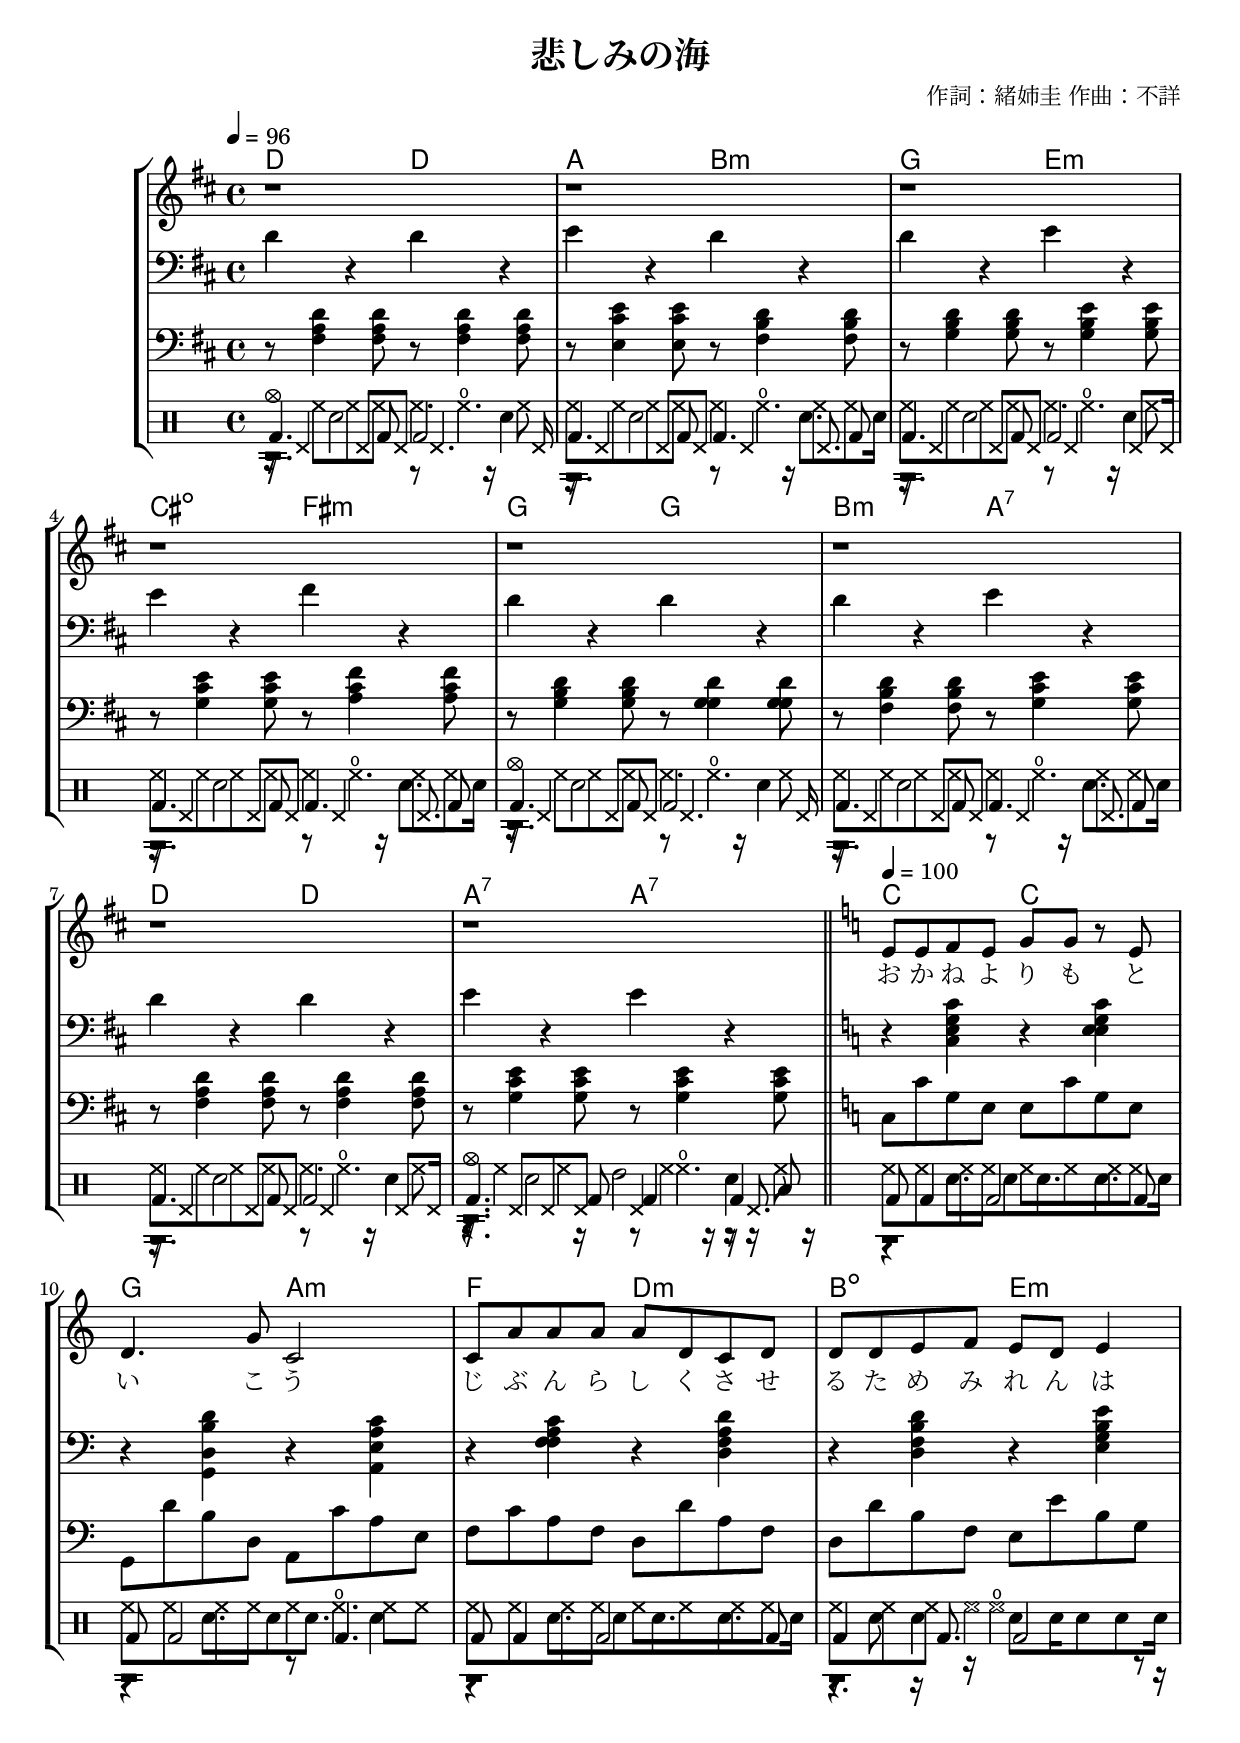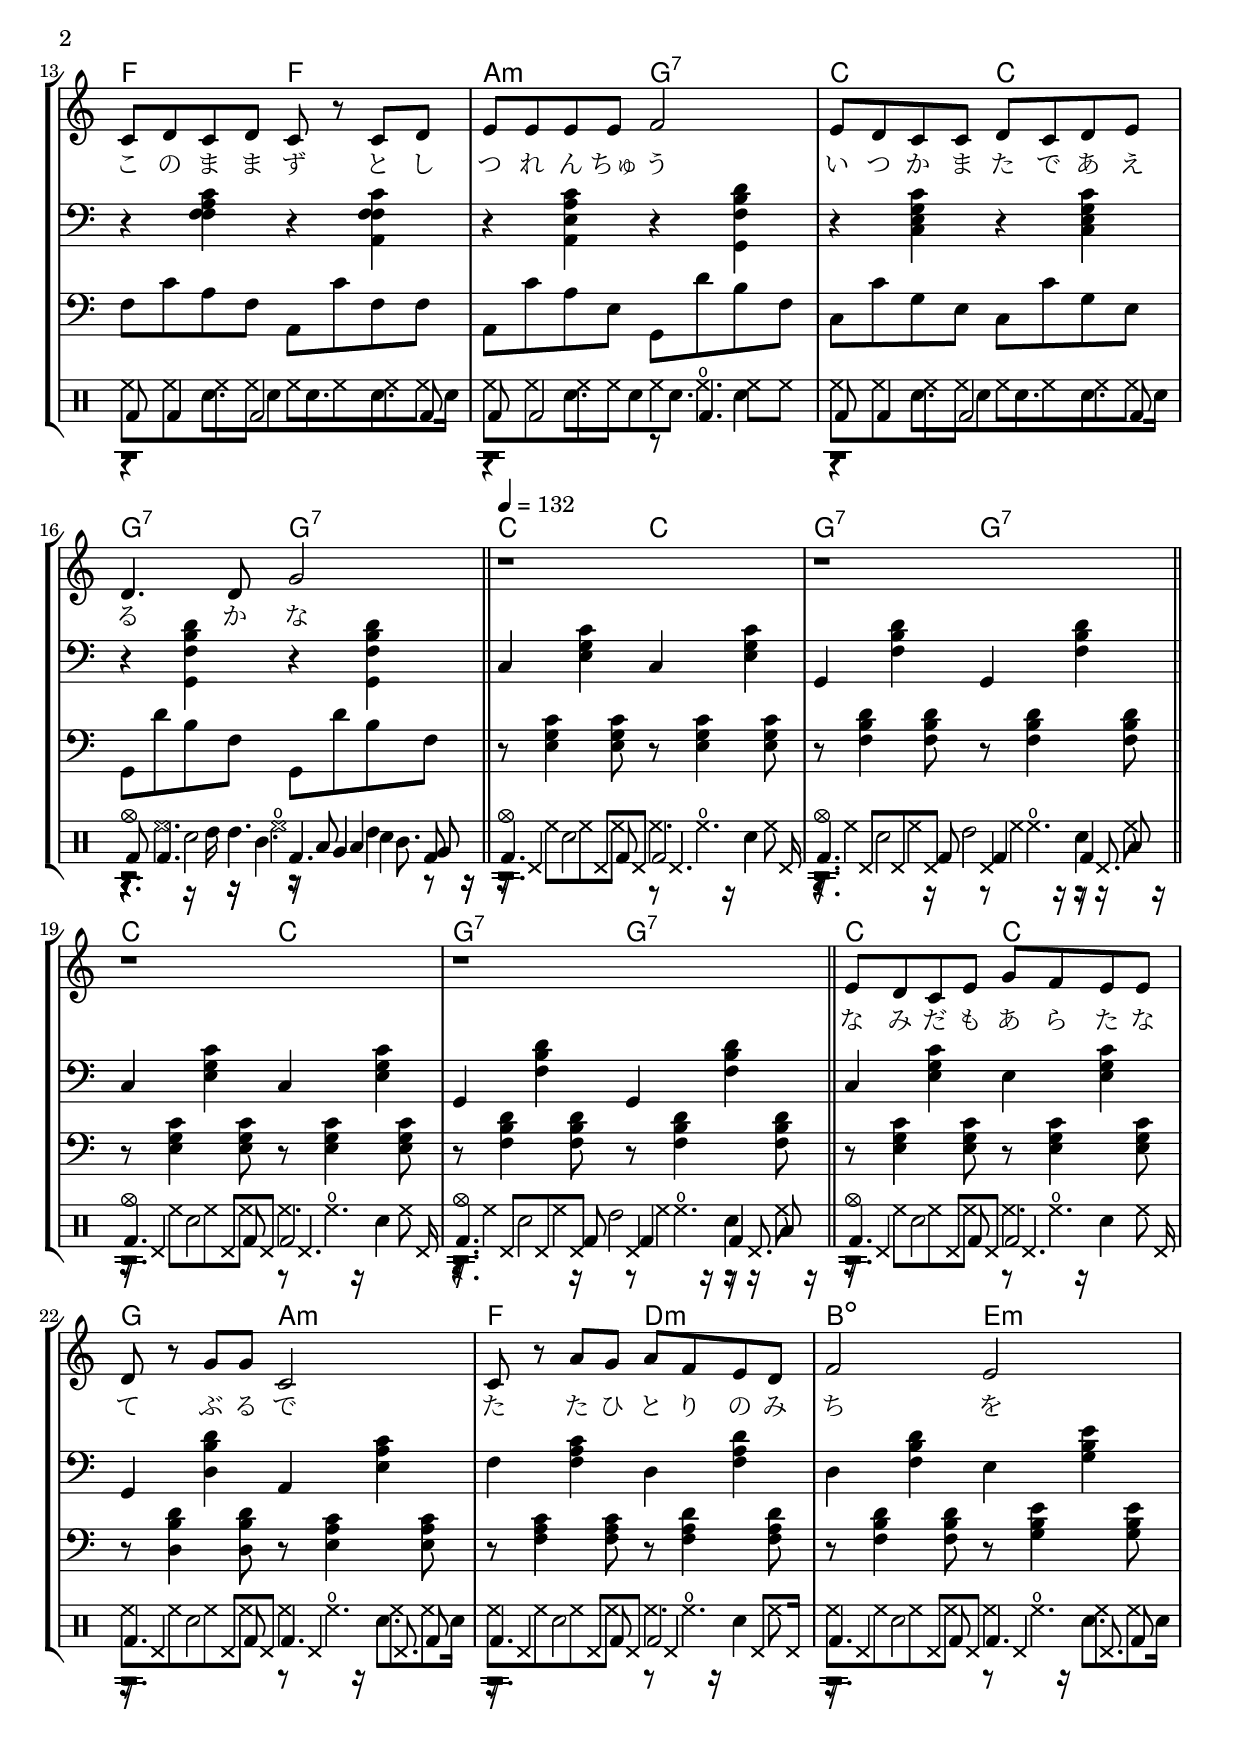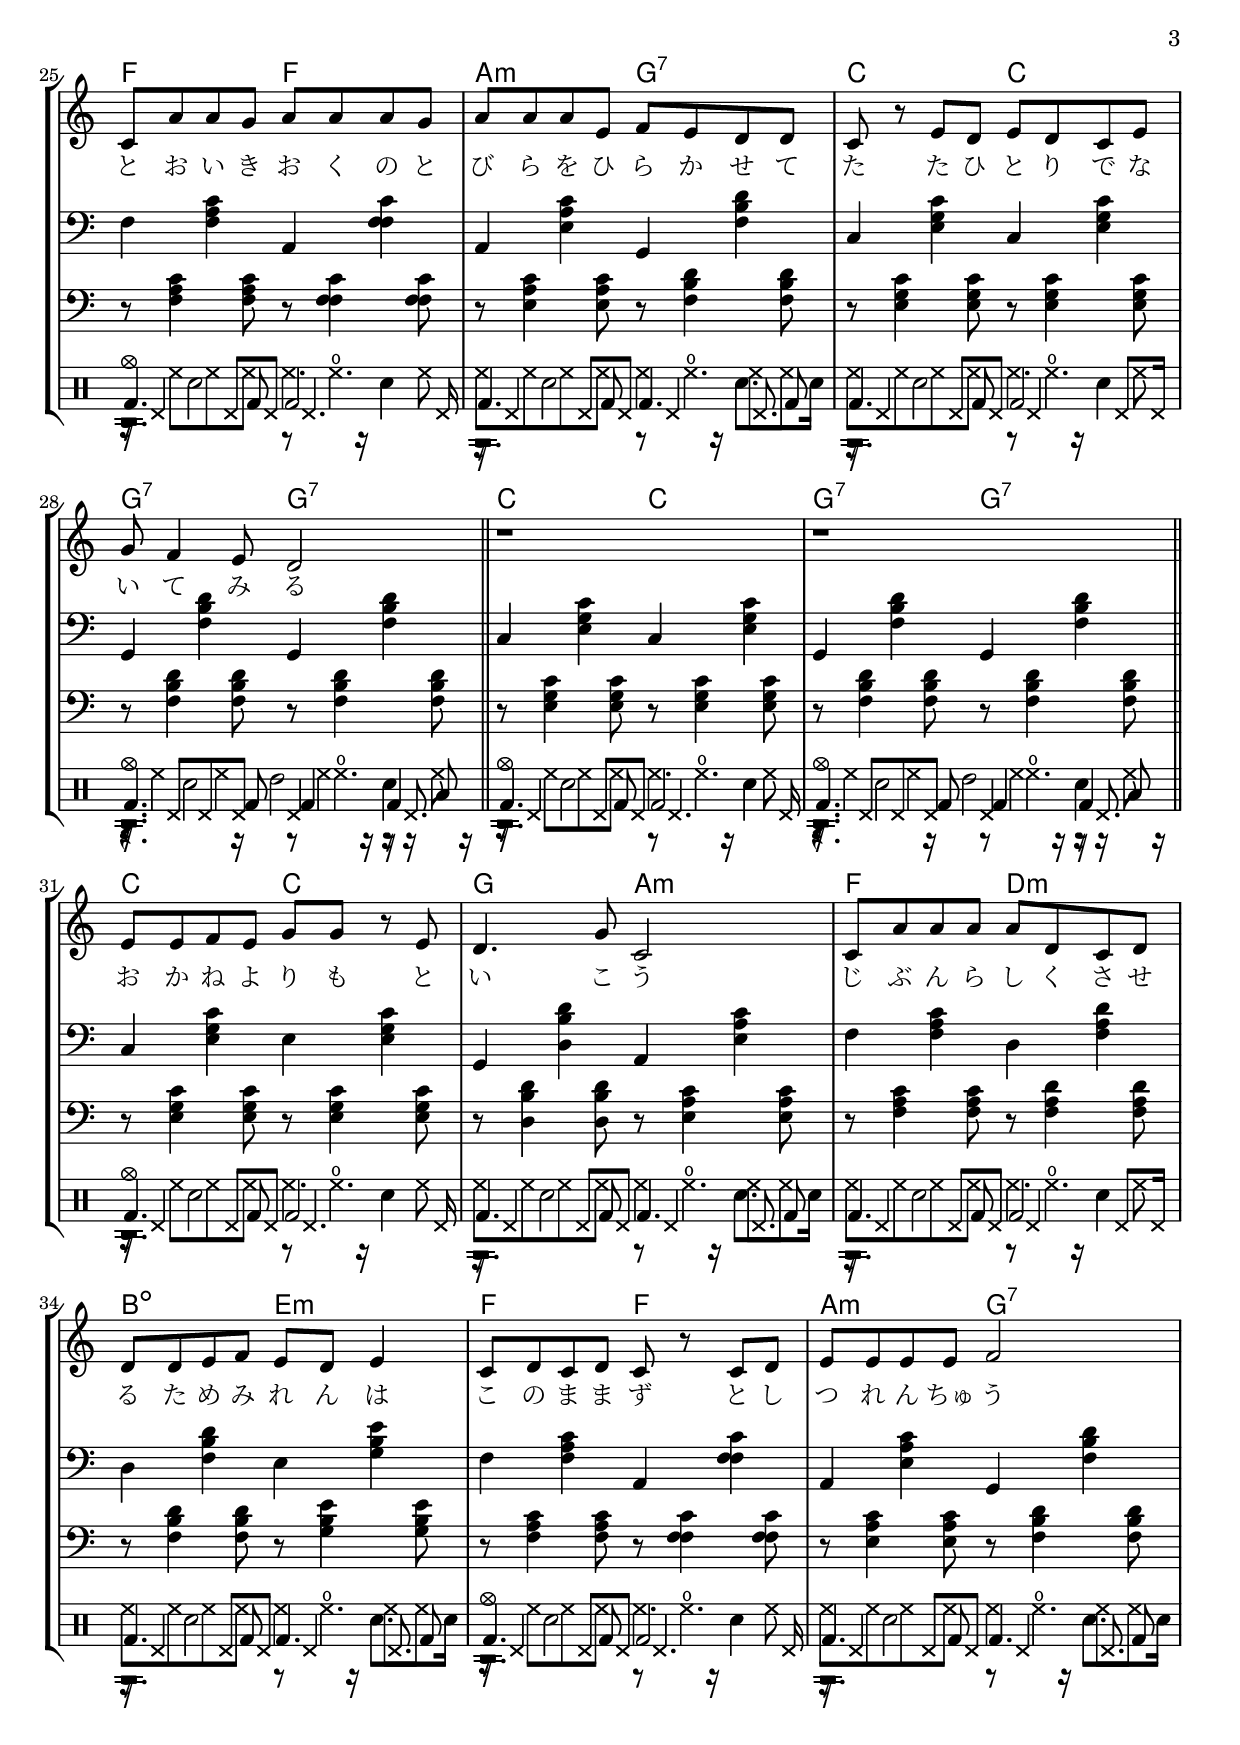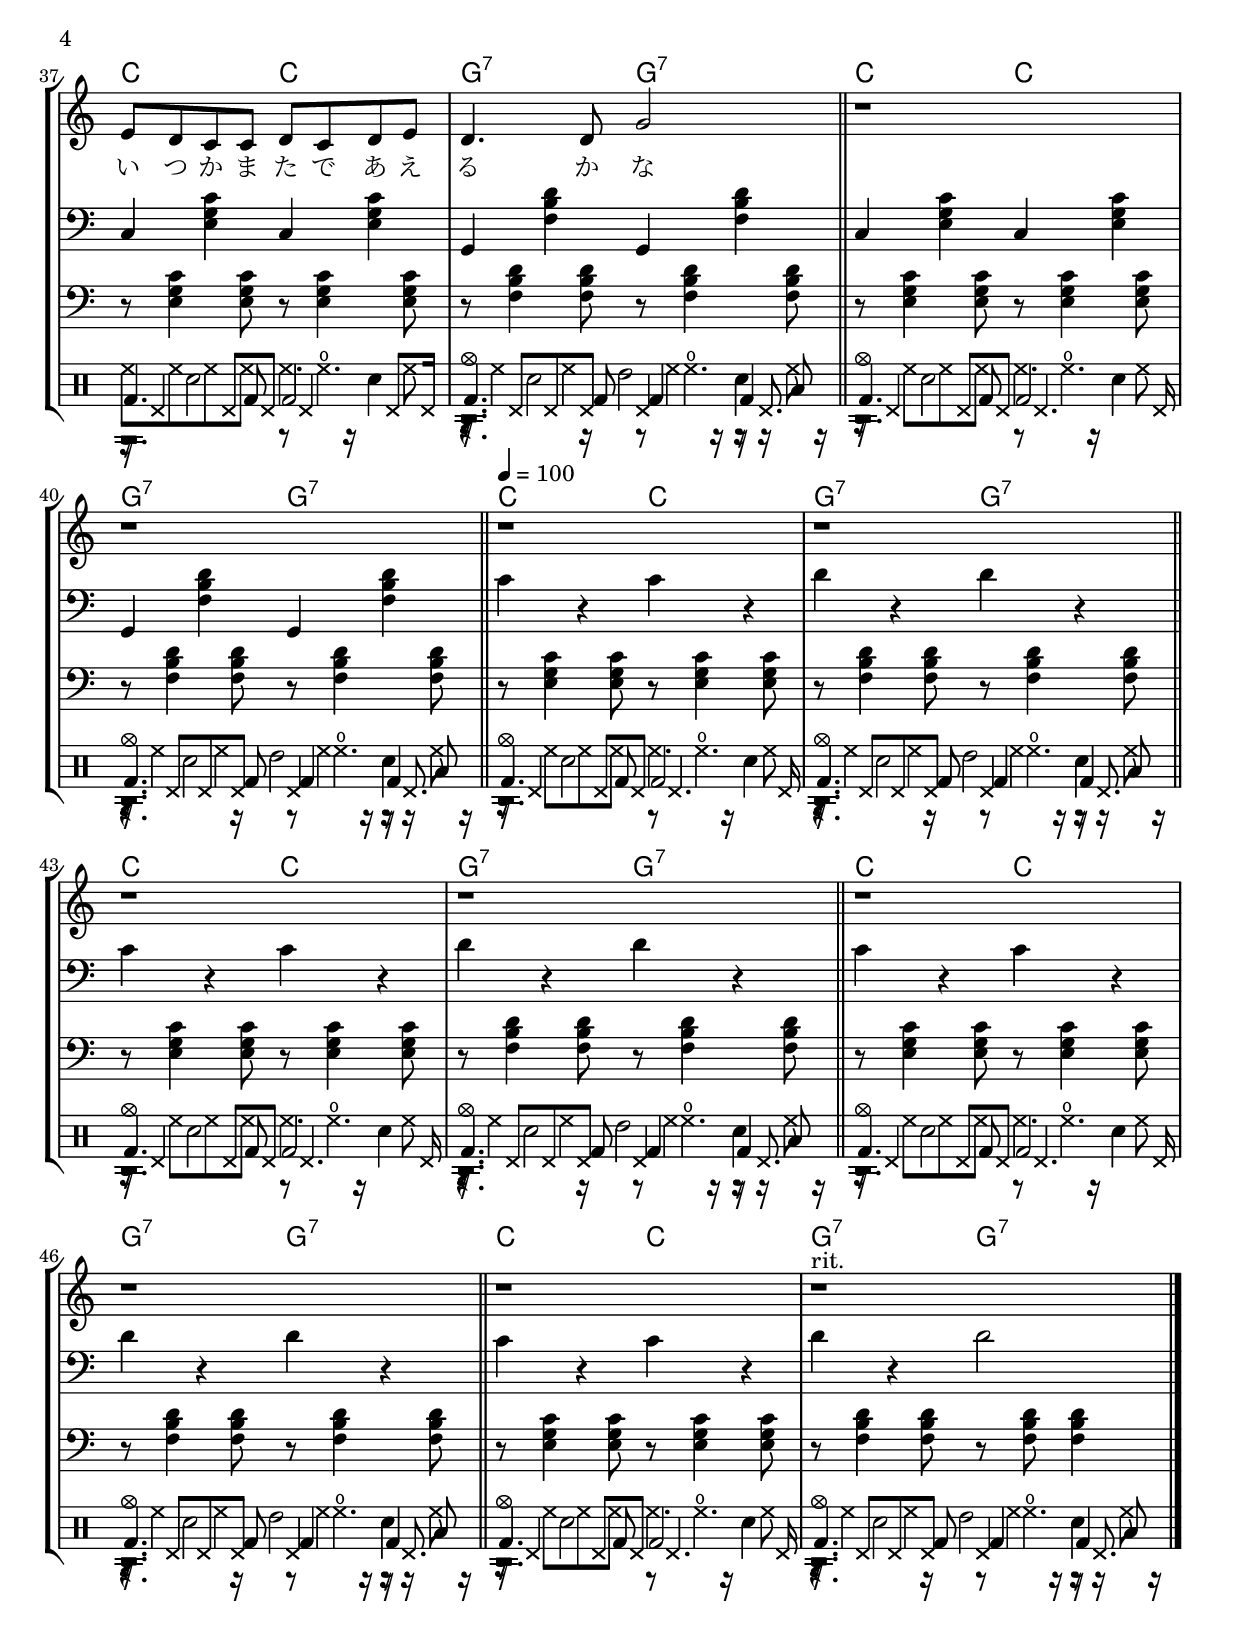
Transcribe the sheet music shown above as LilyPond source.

\version "2.12.1"

\header {
	title = \markup {悲しみの海}
	composer = \markup \center-column {"作詞：緒姉圭 作曲：不詳"}
}

harmony = \chordmode {
	d2 d a b:m g e:m cis:dim fis:m g g b:m a:7 d d a:7 a:7 

	c c g a:m f d:m b:dim e:m f f a:m g:7 c c g:7 g:7 

	c c g:7 g:7 

	c c g:7 g:7 

	c c g a:m f d:m b:dim e:m f f a:m g:7 c c g:7 g:7 

	c c g:7 g:7 

	c c g a:m f d:m b:dim e:m f f a:m g:7 c c g:7 g:7 

	c c g:7 g:7 

	c c g:7 g:7 

	c c g:7 g:7 

	c c g:7 g:7 

	c c g:7 g:7 
}

melody = {
	\key d \major
	\tempo 4 = 96
	r1 | r1 | r1 | r1 | r1 | r1 | r1 | r1   
	\set Staff.midiInstrument = #"fss0.35"
		\key c \major
	\tempo 4 = 100
 e'8  e'8  f'8  e'8  g'8  g'8  r8  e'8 
	d'4.  g'8  c'2 
	c'8  a'8  a'8  a'8  a'8  d'8  c'8  d'8 
	d'8  d'8  e'8  f'8  e'8  d'8  e'4 
	c'8  d'8  c'8  d'8  c'8  r8  c'8  d'8 
	e'8  e'8  e'8  e'8  f'2 
	e'8  d'8  c'8  c'8  d'8  c'8  d'8  e'8 
	d'4.  d'8  g'2
	\tempo 4 = 132
	r1 | r1   
	r1 | r1   
	\set Staff.midiInstrument = #"fss0.35"
	 e'8  d'8  c'8  e'8  g'8  f'8  e'8  e'8 
	d'8  r8  g'8  g'8  c'2 
	c'8  r8  a'8  g'8  a'8  f'8  e'8  d'8 
	f'2  e'2 
	c'8  a'8  a'8  g'8  a'8  a'8  a'8  g'8 
	a'8  a'8  a'8  e'8  f'8  e'8  d'8  d'8 
	c'8  r8  e'8  d'8  e'8  d'8  c'8  e'8 
	g'8  f'4  e'8  d'2
	r1 | r1   
	\set Staff.midiInstrument = #"fss0.42"
	 e'8  e'8  f'8  e'8  g'8  g'8  r8  e'8 
	d'4.  g'8  c'2 
	c'8  a'8  a'8  a'8  a'8  d'8  c'8  d'8 
	d'8  d'8  e'8  f'8  e'8  d'8  e'4 
	c'8  d'8  c'8  d'8  c'8  r8  c'8  d'8 
	e'8  e'8  e'8  e'8  f'2 
	e'8  d'8  c'8  c'8  d'8  c'8  d'8  e'8 
	d'4.  d'8  g'2
	r1 | r1   
	\tempo 4 = 100
	r1 | r1   
	r1 | r1   
	r1 | r1   
	r1 | r1^"rit." \bar "|."
}

words = \lyricmode {
	
	お  か  ね  よ  り  も  と  い  こ  う  じ  ぶ  ん  ら  し  く  さ  せ  る  た  め  み  れ  ん  は  こ  の  ま  ま  ず  と  し  つ  れ  ん  ちゅ  う  い  つ  か  ま  た  で  あ  え  る  か  な  
	
	
	な  み  だ  も  あ  ら  た  な  て  ぶ  る  で  た  た  ひ  と  り  の  み  ち  を  と  お  い  き  お  く  の  と  び  ら  を  ひ  ら  か  せ  て  た  た  ひ  と  り  で  な  い  て  み  る  
	
	お  か  ね  よ  り  も  と  い  こ  う  じ  ぶ  ん  ら  し  く  さ  せ  る  た  め  み  れ  ん  は  こ  の  ま  ま  ず  と  し  つ  れ  ん  ちゅ  う  い  つ  か  ま  た  で  あ  え  る  か  な  
	
	
	
	
	
}

tempochange = {
	\tempo 4 = 96
	r1 | r1 | r1 | r1 | r1 | r1 | r1 | r1 \bar "||"
	\tempo 4 = 100
	r1 | r1 | r1 | r1 | r1 | r1 | r1 | r1 \bar "||"
	\tempo 4 = 132
	r1 | r1 \bar "||"
	\tempo 4 = 132
	r1 | r1 \bar "||"
	\tempo 4 = 132
	r1 | r1 | r1 | r1 | r1 | r1 | r1 | r1 \bar "||"
	\tempo 4 = 132
	r1 | r1 \bar "||"
	\tempo 4 = 132
	r1 | r1 | r1 | r1 | r1 | r1 | r1 | r1 \bar "||"
	\tempo 4 = 132
	r1 | r1 \bar "||"
	\tempo 4 = 100
	r1 | r1 \bar "||"
	\tempo 4 = 100
	r1 | r1 \bar "||"
	\tempo 4 = 100
	r1 | r1 \bar "||"
	\tempo 4 = 100
	r1 | \tempo 4 = 75 r2 \tempo 4 = 66 r2 \bar "|."
}

mainacc = {
	\clef bass
	\set Staff.midiInstrument = #"Electric Grand"
	\key d \major
	\tempo 4 = 96
	d'4 r4
	d'4 r4
	e'4 r4
	d'4 r4
	d'4 r4
	e'4 r4
	e'4 r4
	fis'4 r4
	d'4 r4
	d'4 r4
	d'4 r4
	e'4 r4
	d'4 r4
	d'4 r4
	e'4 r4
	e'4 r4
	\bar "||"

	\set Staff.midiInstrument = #"Flute"
	\key c \major
	\tempo 4 = 100
	r4 <c e g c'>4
	r4 <e e g c'>4
	r4 <g, d b d'>4
	r4 <a, e a c'>4
	r4 <f f a c'>4
	r4 <d f a d'>4
	r4 <d f b d'>4
	r4 <e g b e'>4
	r4 <f f a c'>4
	r4 <a, f f c'>4
	r4 <a, e a c'>4
	r4 <g, f b d'>4
	r4 <c e g c'>4
	r4 <c e g c'>4
	r4 <g, f b d'>4
	r4 <g, f b d'>4
	\bar "||"

	\set Staff.midiInstrument = #"Flute"
	\tempo 4 = 132
	c4 <e g c'>4
	c4 <e g c'>4
	g,4 <f b d'>4
	g,4 <f b d'>4
	\bar "||"

	\set Staff.midiInstrument = #"Flute"
	c4 <e g c'>4
	c4 <e g c'>4
	g,4 <f b d'>4
	g,4 <f b d'>4
	\bar "||"

	\set Staff.midiInstrument = #"Flute"
	c4 <e g c'>4
	e4 <e g c'>4
	g,4 <d b d'>4
	a,4 <e a c'>4
	f4 <f a c'>4
	d4 <f a d'>4
	d4 <f b d'>4
	e4 <g b e'>4
	f4 <f a c'>4
	a,4 <f f c'>4
	a,4 <e a c'>4
	g,4 <f b d'>4
	c4 <e g c'>4
	c4 <e g c'>4
	g,4 <f b d'>4
	g,4 <f b d'>4
	\bar "||"

	\set Staff.midiInstrument = #"Flute"
	c4 <e g c'>4
	c4 <e g c'>4
	g,4 <f b d'>4
	g,4 <f b d'>4
	\bar "||"

	\set Staff.midiInstrument = #"Flute"
	c4 <e g c'>4
	e4 <e g c'>4
	g,4 <d b d'>4
	a,4 <e a c'>4
	f4 <f a c'>4
	d4 <f a d'>4
	d4 <f b d'>4
	e4 <g b e'>4
	f4 <f a c'>4
	a,4 <f f c'>4
	a,4 <e a c'>4
	g,4 <f b d'>4
	c4 <e g c'>4
	c4 <e g c'>4
	g,4 <f b d'>4
	g,4 <f b d'>4
	\bar "||"

	\set Staff.midiInstrument = #"Flute"
	c4 <e g c'>4
	c4 <e g c'>4
	g,4 <f b d'>4
	g,4 <f b d'>4
	\bar "||"

	\set Staff.midiInstrument = #"Electric Grand"
	\tempo 4 = 100
	c'4 r4
	c'4 r4
	d'4 r4
	d'4 r4
	\bar "||"

	\set Staff.midiInstrument = #"Electric Grand"
	c'4 r4
	c'4 r4
	d'4 r4
	d'4 r4
	\bar "||"

	\set Staff.midiInstrument = #"Electric Grand"
	c'4 r4
	c'4 r4
	d'4 r4
	d'4 r4
	\bar "||"

	\set Staff.midiInstrument = #"Electric Grand"
	c'4 r4
	c'4 r4
	d'4 r4
	d'2
	\bar "|."
}

subacc = {
	\clef bass
	\set Staff.midiInstrument = #"Electric Grand"
	\key d \major
	\tempo 4 = 96
	r8 <fis a d'>4 <fis a d'>8
	r8 <fis a d'>4 <fis a d'>8
	r8 <e cis' e'>4 <e cis' e'>8
	r8 <fis b d'>4 <fis b d'>8
	r8 <g b d'>4 <g b d'>8
	r8 <g b e'>4 <g b e'>8
	r8 <g cis' e'>4 <g cis' e'>8
	r8 <a cis' fis'>4 <a cis' fis'>8
	r8 <g b d'>4 <g b d'>8
	r8 <g g d'>4 <g g d'>8
	r8 <fis b d'>4 <fis b d'>8
	r8 <g cis' e'>4 <g cis' e'>8
	r8 <fis a d'>4 <fis a d'>8
	r8 <fis a d'>4 <fis a d'>8
	r8 <g cis' e'>4 <g cis' e'>8
	r8 <g cis' e'>4 <g cis' e'>8
	\bar "||"

	\set Staff.midiInstrument = #"Electric Grand"
	\key c \major
	\tempo 4 = 100
	c8 c' g e
	e8 c' g e
	g,8 d' b d
	a,8 c' a e
	f8 c' a f
	d8 d' a f
	d8 d' b f
	e8 e' b g
	f8 c' a f
	a,8 c' f f
	a,8 c' a e
	g,8 d' b f
	c8 c' g e
	c8 c' g e
	g,8 d' b f
	g,8 d' b f
	\bar "||"

	\set Staff.midiInstrument = #"Pad 4 (choir)"
	\tempo 4 = 132
	r8 <e g c'>4 <e g c'>8
	r8 <e g c'>4 <e g c'>8
	r8 <f b d'>4 <f b d'>8
	r8 <f b d'>4 <f b d'>8
	\bar "||"

	\set Staff.midiInstrument = #"Pad 4 (choir)"
	r8 <e g c'>4 <e g c'>8
	r8 <e g c'>4 <e g c'>8
	r8 <f b d'>4 <f b d'>8
	r8 <f b d'>4 <f b d'>8
	\bar "||"

	\set Staff.midiInstrument = #"Pad 4 (choir)"
	r8 <e g c'>4 <e g c'>8
	r8 <e g c'>4 <e g c'>8
	r8 <d b d'>4 <d b d'>8
	r8 <e a c'>4 <e a c'>8
	r8 <f a c'>4 <f a c'>8
	r8 <f a d'>4 <f a d'>8
	r8 <f b d'>4 <f b d'>8
	r8 <g b e'>4 <g b e'>8
	r8 <f a c'>4 <f a c'>8
	r8 <f f c'>4 <f f c'>8
	r8 <e a c'>4 <e a c'>8
	r8 <f b d'>4 <f b d'>8
	r8 <e g c'>4 <e g c'>8
	r8 <e g c'>4 <e g c'>8
	r8 <f b d'>4 <f b d'>8
	r8 <f b d'>4 <f b d'>8
	\bar "||"

	\set Staff.midiInstrument = #"Pad 4 (choir)"
	r8 <e g c'>4 <e g c'>8
	r8 <e g c'>4 <e g c'>8
	r8 <f b d'>4 <f b d'>8
	r8 <f b d'>4 <f b d'>8
	\bar "||"

	\set Staff.midiInstrument = #"Pad 4 (choir)"
	r8 <e g c'>4 <e g c'>8
	r8 <e g c'>4 <e g c'>8
	r8 <d b d'>4 <d b d'>8
	r8 <e a c'>4 <e a c'>8
	r8 <f a c'>4 <f a c'>8
	r8 <f a d'>4 <f a d'>8
	r8 <f b d'>4 <f b d'>8
	r8 <g b e'>4 <g b e'>8
	r8 <f a c'>4 <f a c'>8
	r8 <f f c'>4 <f f c'>8
	r8 <e a c'>4 <e a c'>8
	r8 <f b d'>4 <f b d'>8
	r8 <e g c'>4 <e g c'>8
	r8 <e g c'>4 <e g c'>8
	r8 <f b d'>4 <f b d'>8
	r8 <f b d'>4 <f b d'>8
	\bar "||"

	\set Staff.midiInstrument = #"Pad 4 (choir)"
	r8 <e g c'>4 <e g c'>8
	r8 <e g c'>4 <e g c'>8
	r8 <f b d'>4 <f b d'>8
	r8 <f b d'>4 <f b d'>8
	\bar "||"

	\set Staff.midiInstrument = #"Pad 4 (choir)"
	\tempo 4 = 100
	r8 <e g c'>4 <e g c'>8
	r8 <e g c'>4 <e g c'>8
	r8 <f b d'>4 <f b d'>8
	r8 <f b d'>4 <f b d'>8
	\bar "||"

	\set Staff.midiInstrument = #"Pad 4 (choir)"
	r8 <e g c'>4 <e g c'>8
	r8 <e g c'>4 <e g c'>8
	r8 <f b d'>4 <f b d'>8
	r8 <f b d'>4 <f b d'>8
	\bar "||"

	\set Staff.midiInstrument = #"Pad 4 (choir)"
	r8 <e g c'>4 <e g c'>8
	r8 <e g c'>4 <e g c'>8
	r8 <f b d'>4 <f b d'>8
	r8 <f b d'>4 <f b d'>8
	\bar "||"

	\set Staff.midiInstrument = #"Pad 4 (choir)"
	r8 <e g c'>4 <e g c'>8
	r8 <e g c'>4 <e g c'>8
	r8 <f b d'>4 <f b d'>8
	r8 <f b d'>8 <f b d'>4
	\bar "|."
}

percA = {
	\drummode {
	r2 r8 hho4.  |r2 r8 hho4.  |r2 r8 hho4.  |r2 r8 hho4.  |r2 r8 hho4.  |r2 r8 hho4.  |r2 r8 hho4.  |r2 r8 hho4.  \bar "||"
	hh8 hh8 hh8 hh8 hh8 hh8 hh8 hh8  |hh8 hh8 hh8 hh8 hh4 hh8 hh8  |hh8 hh8 hh8 hh8 hh8 hh8 hh8 hh8  |hh8 hh8 hh8 hh2 r8  |hh8 hh8 hh8 hh8 hh8 hh8 hh8 hh8  |hh8 hh8 hh8 hh8 hh4 hh8 hh8  |hh8 hh8 hh8 hh8 hh8 hh8 hh8 hh8  |r8 hh2. r8  \bar "||"
	r2 r8 hho4.  |r2 r8 hho4.  \bar "||"
	r2 r8 hho4.  |r2 r8 hho4.  \bar "||"
	r2 r8 hho4.  |r2 r8 hho4.  |r2 r8 hho4.  |r2 r8 hho4.  |r2 r8 hho4.  |r2 r8 hho4.  |r2 r8 hho4.  |r2 r8 hho4.  \bar "||"
	r2 r8 hho4.  |r2 r8 hho4.  \bar "||"
	r2 r8 hho4.  |r2 r8 hho4.  |r2 r8 hho4.  |r2 r8 hho4.  |r2 r8 hho4.  |r2 r8 hho4.  |r2 r8 hho4.  |r2 r8 hho4.  \bar "||"
	r2 r8 hho4.  |r2 r8 hho4.  \bar "||"
	r2 r8 hho4.  |r2 r8 hho4.  \bar "||"
	r2 r8 hho4.  |r2 r8 hho4.  \bar "||"
	r2 r8 hho4.  |r2 r8 hho4.  \bar "||"
	r2 r8 hho4.  |r2 r8 hho4.  \bar "|."
	}
}

percB = {
	\drummode {
	r8 hh8 hh8 hh8 hh4. hh8  |hh8 hh8 hh8 hh8 hh4 hh8 hh8  |hh8 hh8 hh8 hh8 hh4. hh8  |hh8 hh8 hh8 hh8 hh4 hh8 hh8  |r8 hh8 hh8 hh8 hh4. hh8  |hh8 hh8 hh8 hh8 hh4 hh8 hh8  |hh8 hh8 hh8 hh8 hh4. hh8  |r16 hh4 hh4 hh4 r16 hh8  \bar "||"
	r4 sn8. sn8 sn8. sn8. sn16  |r4 sn8. sn8 sn8. sn4  |r4 sn8. sn8 sn8. sn8. sn16  |r8 sn8 sn4 sn8 sn16 sn8 sn8 sn16  |r4 sn8. sn8 sn8. sn8. sn16  |r4 sn8. sn8 sn8. sn4  |r4 sn8. sn8 sn8. sn8. sn16  |r4 sn2 sn4  \bar "||"
	r8 hh8 hh8 hh8 hh4. hh8  |r16 hh4 hh4 hh4 r16 hh8  \bar "||"
	r8 hh8 hh8 hh8 hh4. hh8  |r16 hh4 hh4 hh4 r16 hh8  \bar "||"
	r8 hh8 hh8 hh8 hh4. hh8  |hh8 hh8 hh8 hh8 hh4 hh8 hh8  |hh8 hh8 hh8 hh8 hh4. hh8  |hh8 hh8 hh8 hh8 hh4 hh8 hh8  |r8 hh8 hh8 hh8 hh4. hh8  |hh8 hh8 hh8 hh8 hh4 hh8 hh8  |hh8 hh8 hh8 hh8 hh4. hh8  |r16 hh4 hh4 hh4 r16 hh8  \bar "||"
	r8 hh8 hh8 hh8 hh4. hh8  |r16 hh4 hh4 hh4 r16 hh8  \bar "||"
	r8 hh8 hh8 hh8 hh4. hh8  |hh8 hh8 hh8 hh8 hh4 hh8 hh8  |hh8 hh8 hh8 hh8 hh4. hh8  |hh8 hh8 hh8 hh8 hh4 hh8 hh8  |r8 hh8 hh8 hh8 hh4. hh8  |hh8 hh8 hh8 hh8 hh4 hh8 hh8  |hh8 hh8 hh8 hh8 hh4. hh8  |r16 hh4 hh4 hh4 r16 hh8  \bar "||"
	r8 hh8 hh8 hh8 hh4. hh8  |r16 hh4 hh4 hh4 r16 hh8  \bar "||"
	r8 hh8 hh8 hh8 hh4. hh8  |r16 hh4 hh4 hh4 r16 hh8  \bar "||"
	r8 hh8 hh8 hh8 hh4. hh8  |r16 hh4 hh4 hh4 r16 hh8  \bar "||"
	r8 hh8 hh8 hh8 hh4. hh8  |r16 hh4 hh4 hh4 r16 hh8  \bar "||"
	r8 hh8 hh8 hh8 hh4. hh8  |r16 hh4 hh4 hh4 r16 hh8  \bar "|."
	}
}

percC = {
	\drummode {
	r16 hhp4 hhp8 hhp8 hhp4. hhp16  |r16 hhp4 hhp8 hhp8 hhp4 hhp8.  |r16 hhp4 hhp8 hhp8 hhp4 hhp8 hhp16  |r16 hhp4 hhp8 hhp8 hhp4 hhp8.  |r16 hhp4 hhp8 hhp8 hhp4. hhp16  |r16 hhp4 hhp8 hhp8 hhp4 hhp8.  |r16 hhp4 hhp8 hhp8 hhp4 hhp8 hhp16  |r8 hhp8 hhp8 hhp8 hhp4 r16 hhp8.  \bar "||"
	bd8 bd4 bd2 bd8  |bd8 bd2 bd4.  |bd8 bd4 bd2 bd8  |bd4 r16 bd8. bd2  |bd8 bd4 bd2 bd8  |bd8 bd2 bd4.  |bd8 bd4 bd2 bd8  |bd8 bd4. bd4. bd8  \bar "||"
	r16 hhp4 hhp8 hhp8 hhp4. hhp16  |r8 hhp8 hhp8 hhp8 hhp4 r16 hhp8.  \bar "||"
	r16 hhp4 hhp8 hhp8 hhp4. hhp16  |r8 hhp8 hhp8 hhp8 hhp4 r16 hhp8.  \bar "||"
	r16 hhp4 hhp8 hhp8 hhp4. hhp16  |r16 hhp4 hhp8 hhp8 hhp4 hhp8.  |r16 hhp4 hhp8 hhp8 hhp4 hhp8 hhp16  |r16 hhp4 hhp8 hhp8 hhp4 hhp8.  |r16 hhp4 hhp8 hhp8 hhp4. hhp16  |r16 hhp4 hhp8 hhp8 hhp4 hhp8.  |r16 hhp4 hhp8 hhp8 hhp4 hhp8 hhp16  |r8 hhp8 hhp8 hhp8 hhp4 r16 hhp8.  \bar "||"
	r16 hhp4 hhp8 hhp8 hhp4. hhp16  |r8 hhp8 hhp8 hhp8 hhp4 r16 hhp8.  \bar "||"
	r16 hhp4 hhp8 hhp8 hhp4. hhp16  |r16 hhp4 hhp8 hhp8 hhp4 hhp8.  |r16 hhp4 hhp8 hhp8 hhp4 hhp8 hhp16  |r16 hhp4 hhp8 hhp8 hhp4 hhp8.  |r16 hhp4 hhp8 hhp8 hhp4. hhp16  |r16 hhp4 hhp8 hhp8 hhp4 hhp8.  |r16 hhp4 hhp8 hhp8 hhp4 hhp8 hhp16  |r8 hhp8 hhp8 hhp8 hhp4 r16 hhp8.  \bar "||"
	r16 hhp4 hhp8 hhp8 hhp4. hhp16  |r8 hhp8 hhp8 hhp8 hhp4 r16 hhp8.  \bar "||"
	r16 hhp4 hhp8 hhp8 hhp4. hhp16  |r8 hhp8 hhp8 hhp8 hhp4 r16 hhp8.  \bar "||"
	r16 hhp4 hhp8 hhp8 hhp4. hhp16  |r8 hhp8 hhp8 hhp8 hhp4 r16 hhp8.  \bar "||"
	r16 hhp4 hhp8 hhp8 hhp4. hhp16  |r8 hhp8 hhp8 hhp8 hhp4 r16 hhp8.  \bar "||"
	r16 hhp4 hhp8 hhp8 hhp4. hhp16  |r8 hhp8 hhp8 hhp8 hhp4 r16 hhp8.  \bar "|."
	}
}

percD = {
	\drummode {
	r8. sn2 r16 sn4  |r8. sn2 r16 sn8. sn16  |r8. sn2 r16 sn4  |r8. sn2 r16 sn8. sn16  |r8. sn2 r16 sn4  |r8. sn2 r16 sn8. sn16  |r8. sn2 r16 sn4  |r8. sn2 r16 sn4  \bar "||"
	r1  |r2 r8 hho4.  |r1  |r4. r16 hho2 r16  |r1  |r2 r8 hho4.  |r1  |r4. r16 hho2 r16  \bar "||"
	r8. sn2 r16 sn4  |r8. sn2 r16 sn4  \bar "||"
	r8. sn2 r16 sn4  |r8. sn2 r16 sn4  \bar "||"
	r8. sn2 r16 sn4  |r8. sn2 r16 sn8. sn16  |r8. sn2 r16 sn4  |r8. sn2 r16 sn8. sn16  |r8. sn2 r16 sn4  |r8. sn2 r16 sn8. sn16  |r8. sn2 r16 sn4  |r8. sn2 r16 sn4  \bar "||"
	r8. sn2 r16 sn4  |r8. sn2 r16 sn4  \bar "||"
	r8. sn2 r16 sn4  |r8. sn2 r16 sn8. sn16  |r8. sn2 r16 sn4  |r8. sn2 r16 sn8. sn16  |r8. sn2 r16 sn4  |r8. sn2 r16 sn8. sn16  |r8. sn2 r16 sn4  |r8. sn2 r16 sn4  \bar "||"
	r8. sn2 r16 sn4  |r8. sn2 r16 sn4  \bar "||"
	r8. sn2 r16 sn4  |r8. sn2 r16 sn4  \bar "||"
	r8. sn2 r16 sn4  |r8. sn2 r16 sn4  \bar "||"
	r8. sn2 r16 sn4  |r8. sn2 r16 sn4  \bar "||"
	r8. sn2 r16 sn4  |r8. sn2 r16 sn4  \bar "|."
	}
}

percE = {
	\drummode {
	bd4. bd8 bd2  |bd4. bd8 bd4. bd8  |bd4. bd8 bd2  |bd4. bd8 bd4. bd8  |bd4. bd8 bd2  |bd4. bd8 bd4. bd8  |bd4. bd8 bd2  |bd4. bd8 bd4 bd4  \bar "||"
	r1 |r1 |r1 |r1 |r1 |r1 |r1 |cymc1  \bar "||"
	bd4. bd8 bd2  |bd4. bd8 bd4 bd4  \bar "||"
	bd4. bd8 bd2  |bd4. bd8 bd4 bd4  \bar "||"
	bd4. bd8 bd2  |bd4. bd8 bd4. bd8  |bd4. bd8 bd2  |bd4. bd8 bd4. bd8  |bd4. bd8 bd2  |bd4. bd8 bd4. bd8  |bd4. bd8 bd2  |bd4. bd8 bd4 bd4  \bar "||"
	bd4. bd8 bd2  |bd4. bd8 bd4 bd4  \bar "||"
	bd4. bd8 bd2  |bd4. bd8 bd4. bd8  |bd4. bd8 bd2  |bd4. bd8 bd4. bd8  |bd4. bd8 bd2  |bd4. bd8 bd4. bd8  |bd4. bd8 bd2  |bd4. bd8 bd4 bd4  \bar "||"
	bd4. bd8 bd2  |bd4. bd8 bd4 bd4  \bar "||"
	bd4. bd8 bd2  |bd4. bd8 bd4 bd4  \bar "||"
	bd4. bd8 bd2  |bd4. bd8 bd4 bd4  \bar "||"
	bd4. bd8 bd2  |bd4. bd8 bd4 bd4  \bar "||"
	bd4. bd8 bd2  |bd4. bd8 bd4 bd4  \bar "|."
	}
}

percF = {
	\drummode {
	cymc1  |r1 |r1 |r1 |cymc1  |r1 |r1 |cymc1  \bar "||"
	r1 |r1 |r1 |r1 |r1 |r1 |r1 |r4 r16 tommh16 tommh4. tommh4  \bar "||"
	cymc1  |cymc1  \bar "||"
	cymc1  |cymc1  \bar "||"
	cymc1  |r1 |r1 |r1 |cymc1  |r1 |r1 |cymc1  \bar "||"
	cymc1  |cymc1  \bar "||"
	cymc1  |r1 |r1 |r1 |cymc1  |r1 |r1 |cymc1  \bar "||"
	cymc1  |cymc1  \bar "||"
	cymc1  |cymc1  \bar "||"
	cymc1  |cymc1  \bar "||"
	cymc1  |cymc1  \bar "||"
	cymc1  |cymc1  \bar "|."
	}
}

percG = {
	\drummode {
	r1 |r1 |r1 |r1 |r1 |r1 |r1 |r4. r16 tommh2 r16  \bar "||"
	r1 |r1 |r1 |r1 |r1 |r1 |r1 |r4. r16 tomml4. tomml8.  \bar "||"
	r1 |r4. r16 tommh2 r16  \bar "||"
	r1 |r4. r16 tommh2 r16  \bar "||"
	r1 |r1 |r1 |r1 |r1 |r1 |r1 |r4. r16 tommh2 r16  \bar "||"
	r1 |r4. r16 tommh2 r16  \bar "||"
	r1 |r1 |r1 |r1 |r1 |r1 |r1 |r4. r16 tommh2 r16  \bar "||"
	r1 |r4. r16 tommh2 r16  \bar "||"
	r1 |r4. r16 tommh2 r16  \bar "||"
	r1 |r4. r16 tommh2 r16  \bar "||"
	r1 |r4. r16 tommh2 r16  \bar "||"
	r1 |r4. r16 tommh2 r16  \bar "|."
	}
}

percH = {
	\drummode {
	r1 |r1 |r1 |r1 |r1 |r1 |r1 |r2. r8 toml8  \bar "||"
	r1 |r1 |r1 |r1 |r1 |r1 |r1 |r2 r16 toml8 toml4 r16  \bar "||"
	r1 |r2. r8 toml8  \bar "||"
	r1 |r2. r8 toml8  \bar "||"
	r1 |r1 |r1 |r1 |r1 |r1 |r1 |r2. r8 toml8  \bar "||"
	r1 |r2. r8 toml8  \bar "||"
	r1 |r1 |r1 |r1 |r1 |r1 |r1 |r2. r8 toml8  \bar "||"
	r1 |r2. r8 toml8  \bar "||"
	r1 |r2. r8 toml8  \bar "||"
	r1 |r2. r8 toml8  \bar "||"
	r1 |r2. r8 toml8  \bar "||"
	r1 |r2. r8 toml8  \bar "|."
	}
}

percI = {
	\drummode {
	r1 | r1 | r1 | r1 | r1 | r1 | r1 | r1 \bar "||"
	r1 |r1 |r1 |r1 |r1 |r1 |r1 |r2 r8 tomfh4 tomfh8  \bar "||"
	r1 | r1 \bar "||"
	r1 | r1 \bar "||"
	r1 | r1 | r1 | r1 | r1 | r1 | r1 | r1 \bar "||"
	r1 | r1 \bar "||"
	r1 | r1 | r1 | r1 | r1 | r1 | r1 | r1 \bar "||"
	r1 | r1 \bar "||"
	r1 | r1 \bar "||"
	r1 | r1 \bar "||"
	r1 | r1 \bar "||"
	r1 | r1 \bar "|."
	}
}

\score {
	<<
		\new StaffGroup <<
			\new ChordNames {\harmony}
			\new Voice = "melody" {\melody}
			\new Lyrics \lyricsto "melody" \words
			\new Staff = "mainacc" {\mainacc}
			\new Staff = "subacc" {\subacc}
			\new DrumStaff <<
				\new DrumVoice {\percA}
				\new DrumVoice {\percB}
				\new DrumVoice {\percC}
				\new DrumVoice {\percD}
				\new DrumVoice {\percE}
				\new DrumVoice {\percF}
				\new DrumVoice {\percG}
				\new DrumVoice {\percH}
				\new DrumVoice {\percI}
			>>
		>>
	>>
	\layout { }
}
